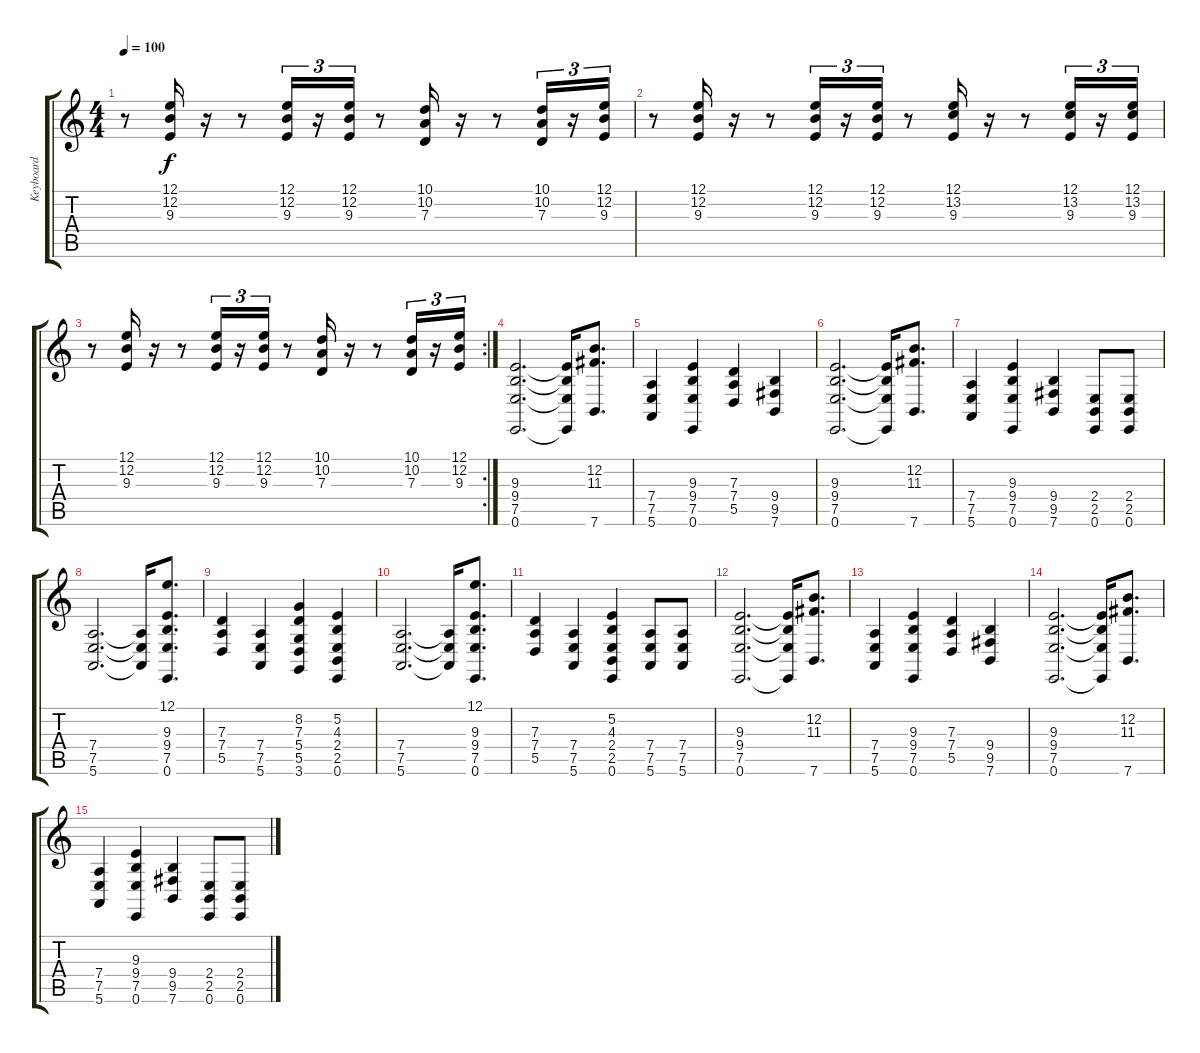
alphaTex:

\track ("Keyboard" "Keyboard") {instrument pad1newage}
\staff {score tabs}
\tuning (E4 B3 G3 D3 A2 E2) {hide}
\ts (4 4)
\tempo 100
\clef g2
\ks c
r.8{dy f} (12.1 12.2 9.3).16 r.16 r.8 (12.1 12.2 9.3).16{tu (3 2)} r.16{tu (3 2)} (12.1 12.2 9.3).16{tu (3 2)} r.8 (10.1 10.2 7.3).16 r.16 r.8 (10.1 10.2 7.3).16{tu (3 2)} r.16{tu (3 2)} (12.1 12.2 9.3).16{tu (3 2)} |
r.8 (12.1 12.2 9.3).16 r.16 r.8 (12.1 12.2 9.3).16{tu (3 2)} r.16{tu (3 2)} (12.1 12.2 9.3).16{tu (3 2)} r.8 (12.1 13.2 9.3).16 r.16 r.8 (12.1 13.2 9.3).16{tu (3 2)} r.16{tu (3 2)} (12.1 13.2 9.3).16{tu (3 2)} |
\rc 2
r.8 (12.1 12.2 9.3).16 r.16 r.8 (12.1 12.2 9.3).16{tu (3 2)} r.16{tu (3 2)} (12.1 12.2 9.3).16{tu (3 2)} r.8 (10.1 10.2 7.3).16 r.16 r.8 (10.1 10.2 7.3).16{tu (3 2)} r.16{tu (3 2)} (12.1 12.2 9.3).16{tu (3 2)} |
(9.3 9.4 7.5 0.6).2{d} (9.3{t} 9.4{t} 7.5{t} 0.6{t}).16 (12.2 11.3 7.6).8{d} |
(7.4 7.5 5.6).4 (9.3 9.4 7.5 0.6).4 (7.3 7.4 5.5).4 (9.4 9.5 7.6).4 |
(9.3 9.4 7.5 0.6).2{d} (9.3{t} 9.4{t} 7.5{t} 0.6{t}).16 (12.2 11.3 7.6).8{d} |
(7.4 7.5 5.6).4 (9.3 9.4 7.5 0.6).4 (9.4 9.5 7.6).4 (2.4 2.5 0.6).8 (2.4 2.5 0.6).8 |
(7.4 7.5 5.6).2{d} (7.4{t} 7.5{t} 5.6{t}).16 (12.1 9.3 9.4 7.5 0.6).8{d} |
(7.3 7.4 5.5).4 (7.4 7.5 5.6).4 (8.2 7.3 5.4 5.5 3.6).4 (5.2 4.3 2.4 2.5 0.6).4 |
(7.4 7.5 5.6).2{d} (7.4{t} 7.5{t} 5.6{t}).16 (12.1 9.3 9.4 7.5 0.6).8{d} |
(7.3 7.4 5.5).4 (7.4 7.5 5.6).4 (5.2 4.3 2.4 2.5 0.6).4 (7.4 7.5 5.6).8 (7.4 7.5 5.6).8 |
(9.3 9.4 7.5 0.6).2{d} (9.3{t} 9.4{t} 7.5{t} 0.6{t}).16 (12.2 11.3 7.6).8{d} |
(7.4 7.5 5.6).4 (9.3 9.4 7.5 0.6).4 (7.3 7.4 5.5).4 (9.4 9.5 7.6).4 |
(9.3 9.4 7.5 0.6).2{d} (9.3{t} 9.4{t} 7.5{t} 0.6{t}).16 (12.2 11.3 7.6).8{d} |
(7.4 7.5 5.6).4 (9.3 9.4 7.5 0.6).4 (9.4 9.5 7.6).4 (2.4 2.5 0.6).8 (2.4 2.5 0.6).8
